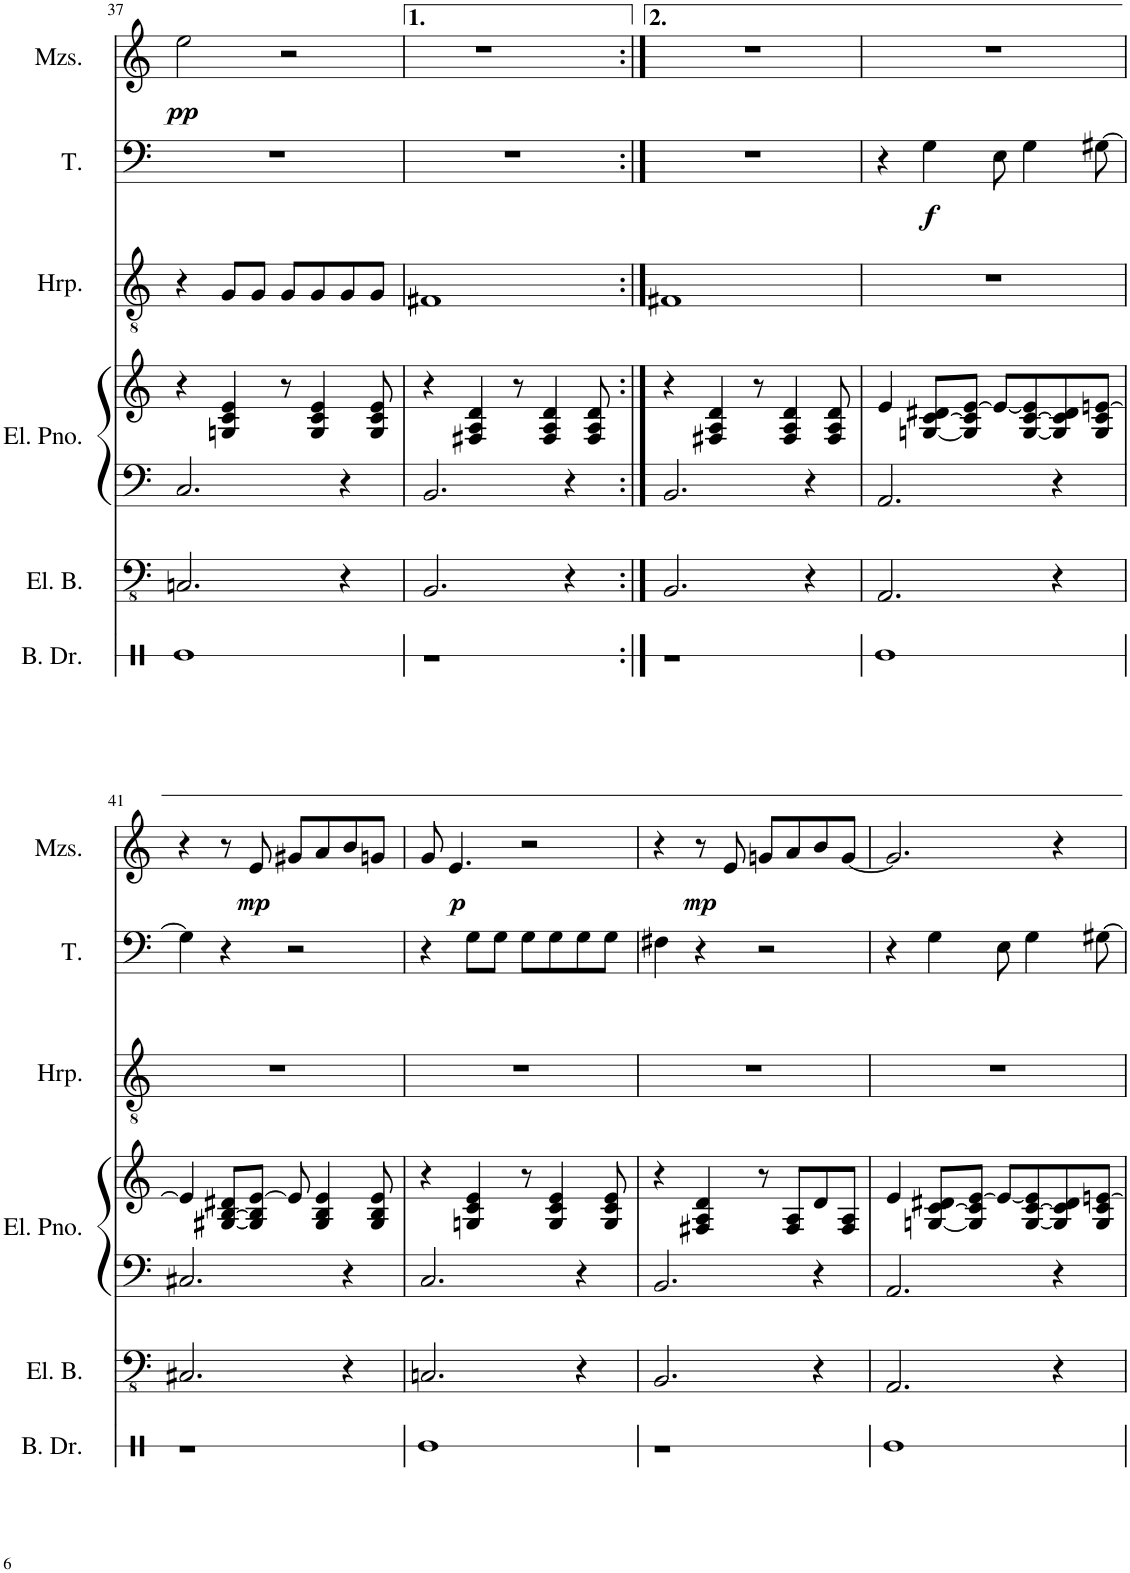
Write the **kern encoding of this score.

**kern	**kern	**kern	**kern	**kern	**kern	**dynam	**kern	**dynam
*part6	*part5	*part4	*part4	*part3	*part2	*part2	*part1	*part1
*staff7	*staff6	*staff5	*staff4	*staff3	*staff2	*staff2	*staff1	*staff1
*I"Bass Drum	*I"Electric Bass	*I"Electric Piano	*	*I"Harp	*I"Tenor	*	*I"Mezzo-soprano	*
*I'B. Dr.	*I'El. B.	*I'El. Pno.	*	*I'Hrp.	*I'T.	*	*I'Mzs.	*
!!LO:PB:g=z
*clefX	*clefFv4	*clefF4	*clefG2	*clefGv2	*clefF4	*	*clefG2	*
*k[]	*k[]	*k[]	*k[]	*k[]	*k[]	*	*k[]	*
*M4/4	*M4/4	*M4/4	*M4/4	*M4/4	*M4/4	*	*M4/4	*
=37	=37	=37	=37	=37	=37	=37	=37	=37
!	!	!	!	!	!	!	!	!LO:DY:b
1Re	2.CCn/	2.C/	4r	4r	1r	.	2ee\	pp
.	.	.	4Gn/ 4c/ 4e/	8G/L	.	.	.	.
.	.	.	.	8G/J	.	.	.	.
.	.	.	8r	8G/L	.	.	2r	.
.	.	.	4G/ 4c/ 4e/	8G/	.	.	.	.
.	4r	4r	.	8G/	.	.	.	.
.	.	.	8G/ 8c/ 8e/	8G/J	.	.	.	.
=38	=38	=38	=38	=38	=38	=38	=38	=38
1r	2.BBB/	2.BB/	4r	1F#X	1r	.	1r	.
.	.	.	4F#X/ 4A/ 4d/	.	.	.	.	.
.	.	.	8r	.	.	.	.	.
.	.	.	4F#/ 4A/ 4d/	.	.	.	.	.
.	4r	4r	.	.	.	.	.	.
.	.	.	8F#/ 8A/ 8d/	.	.	.	.	.
=39:|!	=39:|!	=39:|!	=39:|!	=39:|!	=39:|!	=39:|!	=39:|!	=39:|!
1r	2.BBB/	2.BB/	4r	1F#X	1r	.	1r	.
.	.	.	4F#X/ 4A/ 4d/	.	.	.	.	.
.	.	.	8r	.	.	.	.	.
.	.	.	4F#/ 4A/ 4d/	.	.	.	.	.
.	4r	4r	.	.	.	.	.	.
.	.	.	8F#/ 8A/ 8d/	.	.	.	.	.
=40	=40	=40	=40	=40	=40	=40	=40	=40
1Re	2.AAA/	2.AA/	4e/	1r	4r	.	1r	.
!	!	!	!	!	!	!LO:DY:b	!	!
.	.	.	[8Gn/ [8c/ 8d#X/L	.	4G\	f	.	.
.	.	.	8G/] 8c/] [8e/J	.	.	.	.	.
.	.	.	8e/L_	.	8E\	.	.	.
.	.	.	[8G/ [8c/ 8e/]	.	4G\	.	.	.
.	4r	4r	8G/] 8c/] 8d#/	.	.	.	.	.
.	.	.	8G/ 8c/ [8en/J	.	[8G#X\	.	.	.
!!LO:LB:g=z
=41	=41	=41	=41	=41	=41	=41	=41	=41
1r	2.CC#X/	2.C#X/	4e/]	1r	4G#\]	.	4r	.
.	.	.	[8G#X/ [8B/ 8d#X/L	.	4r	.	8r	.
!	!	!	!	!	!	!	!	!LO:DY:b
.	.	.	8G#/] 8B/] [8e/J	.	.	.	8e/	mp
.	.	.	8e/]	.	2r	.	8g#X/L	.
.	.	.	4G#/ 4B/ 4e/	.	.	.	8a/	.
.	4r	4r	.	.	.	.	8b/	.
.	.	.	8G#/ 8B/ 8e/	.	.	.	8gn/J	.
=42	=42	=42	=42	=42	=42	=42	=42	=42
1Re	2.CCn/	2.C/	4r	1r	4r	.	8g/	.
!	!	!	!	!	!	!	!	!LO:DY:b
.	.	.	.	.	.	.	4.e/	p
.	.	.	4Gn/ 4c/ 4e/	.	8G\L	.	.	.
.	.	.	.	.	8G\J	.	.	.
.	.	.	8r	.	8G\L	.	2r	.
.	.	.	4G/ 4c/ 4e/	.	8G\	.	.	.
.	4r	4r	.	.	8G\	.	.	.
.	.	.	8G/ 8c/ 8e/	.	8G\J	.	.	.
=43	=43	=43	=43	=43	=43	=43	=43	=43
1r	2.BBB/	2.BB/	4r	1r	4F#X\	.	4r	.
!	!	!	!	!	!	!	!	!LO:DY:b
.	.	.	4F#X/ 4A/ 4d/	.	4r	.	8r	mp
.	.	.	.	.	.	.	8e/	.
.	.	.	8r	.	2r	.	8gn/L	.
.	.	.	8F#/ 8A/L	.	.	.	8a/	.
.	4r	4r	8d/	.	.	.	8b/	.
.	.	.	8F#/ 8A/J	.	.	.	[8g/J	.
=44	=44	=44	=44	=44	=44	=44	=44	=44
1Re	2.AAA/	2.AA/	4e/	1r	4r	.	2.g/]	.
.	.	.	[8Gn/ [8c/ 8d#X/L	.	4G\	.	.	.
.	.	.	8G/] 8c/] [8e/J	.	.	.	.	.
.	.	.	8e/L_	.	8E\	.	.	.
.	.	.	[8G/ [8c/ 8e/]	.	4G\	.	.	.
.	4r	4r	8G/] 8c/] 8d#/	.	.	.	4r	.
.	.	.	8G/ 8c/ [8en/J	.	[8G#X\	.	.	.
=	=	=	=	=	=	=	=	=
*-	*-	*-	*-	*-	*-	*-	*-	*-
